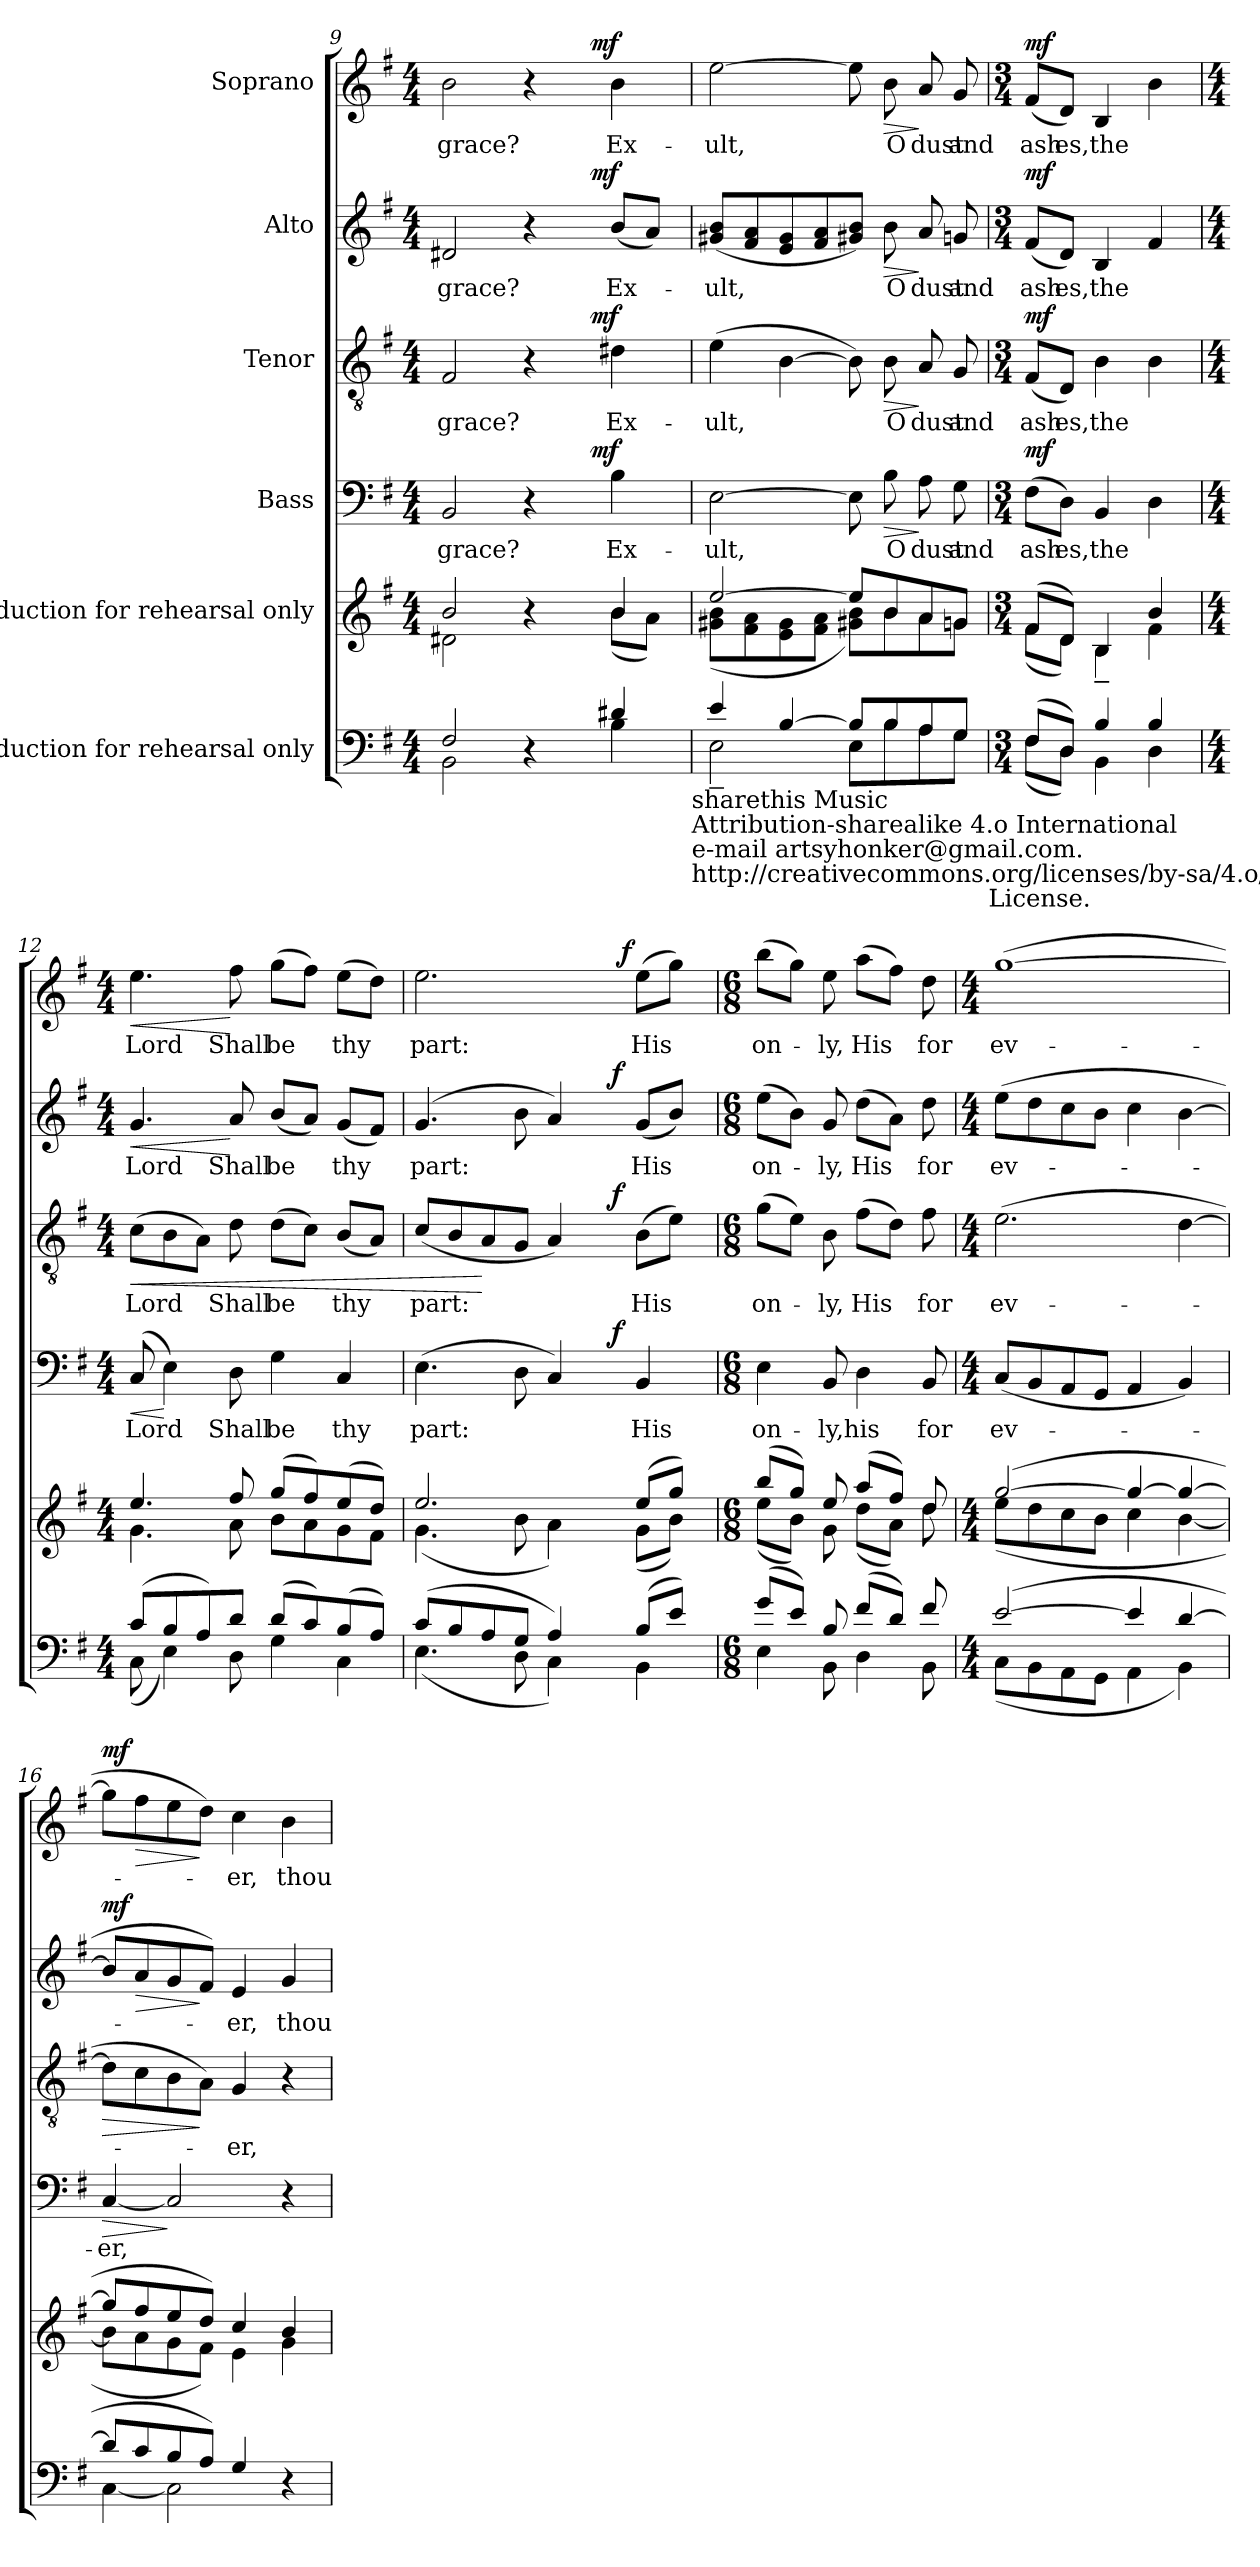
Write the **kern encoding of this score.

**kern	**kern	**kern	**text	**dynam	**kern	**text	**dynam	**kern	**text	**dynam	**kern	**text	**dynam
*part6	*part5	*part4	*part4	*part4	*part3	*part3	*part3	*part2	*part2	*part2	*part1	*part1	*part1
*staff6	*staff5	*staff4	*staff4	*staff4	*staff3	*staff3	*staff3	*staff2	*staff2	*staff2	*staff1	*staff1	*staff1
*I"Reduction  for rehearsal only	*I"Reduction  for rehearsal only	*I"Bass	*	*	*I"Tenor	*	*	*I"Alto	*	*	*I"Soprano	*	*
*clefF4	*clefG2	*clefF4	*	*	*clefGv2	*	*	*clefG2	*	*	*clefG2	*	*
*k[f#]	*k[f#]	*k[f#]	*	*	*k[f#]	*	*	*k[f#]	*	*	*k[f#]	*	*
*G:	*G:	*G:	*	*	*G:	*	*	*G:	*	*	*G:	*	*
*M4/4	*M4/4	*M4/4	*	*	*M4/4	*	*	*M4/4	*	*	*M4/4	*	*
=9	=9	=9	=9	=9	=9	=9	=9	=9	=9	=9	=9	=9	=9
*^	*^	*	*	*	*	*	*	*	*	*	*	*	*
!	!	!	!	!	!LO:LY:b:cj	!	!	!LO:LY:b:cj	!	!	!LO:LY:b:cj	!	!	!LO:LY:b:cj	!
*	*	*	*	*^	*	*	*^	*	*	*^	*	*	*^	*	*
2F#/	2BB\	2b/	2d#X\	2BB/	2ryy	grace?	.	2F#/	2ryy	grace?	.	2d#X/	2ryy	grace?	.	2b\	2ryy	grace?	.
4r	4ryy	4r	4ryy	4r	8ryy	.	.	4r	8ryy	.	.	4r	8ryy	.	.	4r	8ryy	.	.
.	.	.	.	.	16ryy	.	.	.	16ryy	.	.	.	16ryy	.	.	.	16ryy	.	.
.	.	.	.	.	64ryy	.	.	.	64ryy	.	.	.	64ryy	.	.	.	64ryy	.	.
!	!	!	!	!	!	!	!LO:DY:a	!	!	!	!LO:DY:a	!	!	!	!LO:DY:a	!	!	!	!LO:DY:a
.	.	.	.	.	4ryy	.	mf	.	4ryy	.	mf	.	4ryy	.	mf	.	4ryy	.	mf
!	!	!	!	!	!	!LO:LY:b:cj	!	!	!	!LO:LY:b:cj	!	!	!	!LO:LY:b:cj	!	!	!	!LO:LY:b:cj	!
4d#X/	4B\	4b/	(<8b\L	4B\	.	Ex-	.	4d#X\	.	Ex-	.	(<8b/L	.	Ex-	.	4b\	.	Ex-	.
.	.	.	8a\J)	.	.	.	.	.	.	.	.	8a/J)	.	.	.	.	.	.	.
.	.	.	.	.	32.ryy	.	.	.	32.ryy	.	.	.	32.ryy	.	.	.	32.ryy	.	.
!	!LO:TX:b:t=sharethis Music	!	!	!	!	!	!	!	!	!	!	!	!	!	!	!	!	!	!
!	!LO:TX:b:t=Attribution-sharealike 4.o International	!	!	!	!	!	!	!	!	!	!	!	!	!	!	!	!	!	!
!	!LO:TX:b:t=e-mail artsyhonker@gmail.com.	!	!	!	!	!	!	!	!	!	!	!	!	!	!	!	!	!	!
!	!LO:TX:b:t=http&colon;//creativecommons.org/licenses/by-sa/4.o/.	!	!	!	!	!	!	!	!	!	!	!	!	!	!	!	!	!	!
=10	=10	=10	=10	=10	=10	=10	=10	=10	=10	=10	=10	=10	=10	=10	=10	=10	=10	=10	=10
!	!	!	!	!	!	!LO:LY:b	!	!	!	!LO:LY:b	!	!	!	!LO:LY:b	!	!	!	!LO:LY:b	!
*	*	*	*	*v	*v	*	*	*	*	*	*	*v	*v	*	*	*v	*v	*	*
*	*	*	*	*	*	*	*v	*v	*	*	*	*	*	*	*	*
4e/	2E~>\	[>2ee/	(<8b\ 8g#X\L	[>2E\	-ult,	.	(>4e\	-ult,	.	(<8b/ 8g#X/L	-ult,	.	[>2ee\	-ult,	.
.	.	.	8a\ 8f#\	.	.	.	.	.	.	8a/ 8f#/	.	.	.	.	.
[>4B/	.	.	8g#\ 8e\	.	.	.	[>4B\	.	.	8g#/ 8e/	.	.	.	.	.
.	.	.	8a\ 8f#\J	.	.	.	.	.	.	8a/ 8f#/	.	.	.	.	.
8B/L]	8E\L	8ee/L]	8b\ 8g#X\L)	8E\]	.	.	8B\])	.	.	8b/ 8g#X/J)	.	.	8ee\]	.	.
!	!	!	!	!	!LO:LY:b:cj	!LO:HP:b	!	!LO:LY:b:cj	!LO:HP:b	!	!LO:LY:b:cj	!LO:HP:b	!	!LO:LY:b:cj	!LO:HP:b
8B/	8B\	8b/	8b\	8B\	O	>	8B\	O	>	8b\	O	>	8b\	O	>
!	!	!	!	!	!LO:LY:b:cj	!	!	!LO:LY:b:cj	!	!	!LO:LY:b:cj	!	!	!LO:LY:b:cj	!
8A/	8A\	8a/	8a\	8A\	dust	]	8A/	dust	]	8a/	dust	]	8a/	dust	]
!	!	!	!	!	!LO:LY:b:cj	!	!	!LO:LY:b:cj	!	!	!LO:LY:b:cj	!	!	!LO:LY:b:cj	!
8G/J	8G\J	8gn/J	8g\J	8G\	and	.	8G/	and	.	8gn/	and	.	8g/	and	.
!	!LO:TX:b:t=License.	!	!	!	!	!	!	!	!	!	!	!	!	!	!
=11	=11	=11	=11	=11	=11	=11	=11	=11	=11	=11	=11	=11	=11	=11	=11
*M3/4	*	*M3/4	*	*M3/4	*	*	*M3/4	*	*	*M3/4	*	*	*M3/4	*	*
!	!	!	!	!	!LO:LY:b	!LO:DY:a	!	!LO:LY:b	!LO:DY:a	!	!LO:LY:b	!LO:DY:a	!	!LO:LY:b	!LO:DY:a
(>8F#/L	(<8F#\L	(>8f#/L	(<8f#\L	(>8F#\L	ash-	mf	(<8F#/L	ash-	mf	(<8f#/L	ash-	mf	(<8f#/L	ash-	mf
!	!	!	!	!	!LO:LY:b:cj	!	!	!LO:LY:b:cj	!	!	!LO:LY:b:cj	!	!	!LO:LY:b:cj	!
8D/J)	8D\J)	8d/J)	8d\J)	8D\J)	-es,the	.	8D/J)	-es,the	.	8d/J)	-es,the	.	8d/J)	-es,the	.
4B/	4BB\	4B/	4B~>\	4BB/	.	.	4B\	.	.	4B/	.	.	4B/	.	.
4B/	4D\	4b/	4f#\	4D\	.	.	4B\	.	.	4f#/	.	.	4b\	.	.
!!LO:PB:g=z
=12	=12	=12	=12	=12	=12	=12	=12	=12	=12	=12	=12	=12	=12	=12	=12
*M4/4	*	*M4/4	*	*M4/4	*	*	*M4/4	*	*	*M4/4	*	*	*M4/4	*	*
!	!	!	!	!	!LO:LY:b	!LO:HP:b	!	!LO:LY:b	!LO:HP:b	!	!LO:LY:b:cj	!LO:HP:b	!	!LO:LY:b:cj	!LO:HP:b
(>8c/L	(<8C\	4.ee/	4.g\	(>8C/	Lord	<	(>8c\L	Lord	<	4.g/	Lord	<	4.ee\	Lord	<
8B/	4E\)	.	.	4E\)	.	[	8B\	.	.	.	.	.	.	.	.
8A/)	.	.	.	.	.	.	8A\J)	.	.	.	.	.	.	.	.
!	!	!	!	!	!LO:LY:b:cj	!	!	!LO:LY:b:cj	!	!	!LO:LY:b:cj	!	!	!LO:LY:b:cj	!
8d/J	8D\	8ff#/	8a\	8D\	Shall	.	8d\	Shall	.	8a/	Shall	[	8ff#\	Shall	[
!	!	!	!	!	!LO:LY:b:cj	!	!	!LO:LY:b:cj	!	!	!LO:LY:b:cj	!	!	!LO:LY:b:cj	!
(>8d/L	4G\	(>8gg/L	8b\L	4G\	be	.	(>8d\L	be	.	(<8b/L	be	.	(>8gg\L	be	.
8c/)	.	8ff#/)	8a\	.	.	.	8c\J)	.	.	8a/J)	.	.	8ff#\J)	.	.
!	!	!	!	!	!LO:LY:b:cj	!	!	!LO:LY:b	!	!	!LO:LY:b	!	!	!LO:LY:b	!
(>8B/	4C\	(>8ee/	8g\	4C/	thy	.	(<8B/L	thy	.	(<8g/L	thy	.	(>8ee\L	thy	.
8A/J)	.	8dd/J)	8f#\J	.	.	.	8A/J)	.	.	8f#/J)	.	.	8dd\J)	.	.
=13	=13	=13	=13	=13	=13	=13	=13	=13	=13	=13	=13	=13	=13	=13	=13
!	!	!	!	!	!LO:LY:b	!	!	!LO:LY:b	!	!	!LO:LY:b	!	!	!LO:LY:b:cj	!
*	*	*	*	*^	*	*	*^	*	*	*^	*	*	*^	*	*
(>8c/L	(<4.E\	2.ee/	(<4.g\	(>4.E\	2ryy	part:	.	(<8c/L	2ryy	part:	.	(>4.g/	2ryy	part:	.	2.ee\	2ryy	part:	.
8B/	.	.	.	.	.	.	.	8B/	.	.	.	.	.	.	.	.	.	.	.
8A/	.	.	.	.	.	.	.	8A/	.	.	[	.	.	.	.	.	.	.	.
8G/J	8D\	.	8b\	8D\	.	.	.	8G/J	.	.	.	8b\	.	.	.	.	.	.	.
4A/)	4C\)	.	4a\)	4C/)	8ryy	.	.	4A/)	8ryy	.	.	4a/)	8ryy	.	.	.	8..ryy	.	.
.	.	.	.	.	16ryy	.	.	.	16ryy	.	.	.	16ryy	.	.	.	.	.	.
.	.	.	.	.	64ryy	.	.	.	64ryy	.	.	.	64ryy	.	.	.	.	.	.
!	!	!	!	!	!	!	!LO:DY:a	!	!	!	!LO:DY:a	!	!	!	!LO:DY:a	!	!	!	!
.	.	.	.	.	4ryy	.	f	.	4ryy	.	f	.	4ryy	.	f	.	.	.	.
!	!	!	!	!	!	!	!	!	!	!	!	!	!	!	!	!	!	!	!LO:DY:a
.	.	.	.	.	.	.	.	.	.	.	.	.	.	.	.	.	4ryy	.	f
!	!	!	!	!	!	!LO:LY:b:cj	!	!	!	!LO:LY:b	!	!	!	!LO:LY:b	!	!	!	!LO:LY:b	!
(>8B/L	4BB\	(>8ee/L	(<8g\L	4BB/	.	His	.	(>8B\L	.	His	.	(<8g/L	.	His	.	(>8ee\L	.	His	.
8e/J)	.	8gg/J)	8b\J)	.	.	.	.	8e\J)	.	.	.	8b/J)	.	.	.	8gg\J)	.	.	.
.	.	.	.	.	32.ryy	.	.	.	32.ryy	.	.	.	32.ryy	.	.	.	.	.	.
.	.	.	.	.	.	.	.	.	.	.	.	.	.	.	.	.	32ryy	.	.
*	*	*	*	*v	*v	*	*	*	*	*	*	*v	*v	*	*	*v	*v	*	*
*	*	*	*	*	*	*	*v	*v	*	*	*	*	*	*	*	*
=14	=14	=14	=14	=14	=14	=14	=14	=14	=14	=14	=14	=14	=14	=14	=14
*M6/8	*	*M6/8	*	*M6/8	*	*	*M6/8	*	*	*M6/8	*	*	*M6/8	*	*
*	*	*	*	*^	*	*	*^	*	*	*^	*	*	*^	*	*
!	!	!	!	!	!	!LO:LY:b:cj	!	!	!	!LO:LY:b:cj	!	!	!	!LO:LY:b:cj	!	!	!	!LO:LY:b:cj	!
*	*	*	*	*v	*v	*	*	*	*	*	*	*v	*v	*	*	*v	*v	*	*
*	*	*	*	*	*	*	*v	*v	*	*	*	*	*	*	*	*
(>8g/L	4E\	(>8bb/L	(<8ee\L	4E\	on-	.	(>8g\L	on-	.	(>8ee\L	on-	.	(>8bb\L	on-	.
8e/J)	.	8gg/J)	8b\J)	.	.	.	8e\J)	.	.	8b\J)	.	.	8gg\J)	.	.
!	!	!	!	!	!LO:LY:b	!	!	!LO:LY:b:cj	!	!	!LO:LY:b:cj	!	!	!LO:LY:b:cj	!
8B/	8BB\	8ee/	8g\	8BB/	-ly,his	.	8B\	-ly,	.	8g/	-ly,	.	8ee\	-ly,	.
!	!	!	!	!	!	!	!	!LO:LY:b	!	!	!LO:LY:b	!	!	!LO:LY:b	!
(>8f#/L	4D\	(>8aa/L	(<8dd\L	4D\	.	.	(>8f#\L	His	.	(>8dd\L	His	.	(>8aa\L	His	.
8d/J)	.	8ff#/J)	8a\J)	.	.	.	8d\J)	.	.	8a\J)	.	.	8ff#\J)	.	.
!	!	!	!	!	!LO:LY:b:cj	!	!	!LO:LY:b:cj	!	!	!LO:LY:b:cj	!	!	!LO:LY:b:cj	!
8f#/	8BB\	8dd/	8dd\	8BB/	for	.	8f#\	for	.	8dd\	for	.	8dd\	for	.
=15	=15	=15	=15	=15	=15	=15	=15	=15	=15	=15	=15	=15	=15	=15	=15
*M4/4	*	*M4/4	*	*M4/4	*	*	*M4/4	*	*	*M4/4	*	*	*M4/4	*	*
!	!	!	!	!	!LO:LY:b:cj	!	!	!LO:LY:b:cj	!	!	!LO:LY:b:cj	!	!	!LO:LY:b:cj	!
(>[>2e/	(<8C\L	(>[>2gg/	(<8ee\L	(<8C/L	ev-	.	(>2.e\	ev-	.	(>8ee\L	ev-	.	(>[>1gg	ev-	.
.	8BB\	.	8dd\	8BB/	.	.	.	.	.	8dd\	.	.	.	.	.
.	8AA\	.	8cc\	8AA/	.	.	.	.	.	8cc\	.	.	.	.	.
.	8GG\J	.	8b\J	8GG/J	.	.	.	.	.	8b\J	.	.	.	.	.
4e/]	4AA\	4gg/_>	4cc\	4AA/	.	.	.	.	.	4cc\	.	.	.	.	.
[>4d/	4BB\)	4gg/_>	[<4b\	4BB/)	.	.	[>4d\	.	.	[>4b\	.	.	.	.	.
=16	=16	=16	=16	=16	=16	=16	=16	=16	=16	=16	=16	=16	=16	=16	=16
!	!	!	!	!	!LO:LY:b:cj	!LO:HP:b	!	!	!LO:HP:b	!	!	!LO:HP:b	!	!	!LO:HP:b
!	!	!	!	!	!	!	!	!	!	!	!	!LO:DY:n=1:a	!	!	!LO:DY:n=1:a
8d/L]	[<4C\	8gg/L]	8b\L]	[<4C/	-er,	>	8d\L]	.	>	8b/L]	.	> mf	8gg\L]	.	> mf
8c/	.	8ff#/	8a\	.	.	.	8c\	.	.	8a/	.	.	8ff#\	.	.
8B/	2C\]	8ee/	8g\	2C/]	.	]	8B\	.	.	8g/	.	.	8ee\	.	.
8A/J)	.	8dd/J)	8f#\J)	.	.	.	8A\J)	.	]	8f#/J)	.	]	8dd\J)	.	]
!	!	!	!	!	!	!	!	!LO:LY:b:cj	!	!	!LO:LY:b:cj	!	!	!LO:LY:b:cj	!
4G/	.	4cc/	4e\	.	.	.	4G/	-er,	.	4e/	-er,	.	4cc\	-er,	.
!	!	!	!	!	!	!	!	!	!	!	!LO:LY:b:cj	!	!	!LO:LY:b:cj	!
4r	4ryy	4b/	4g\	4r	.	.	4r	.	.	4g/	thou	.	4b\	thou	.
*v	*v	*	*	*	*	*	*	*	*	*	*	*	*	*	*
*	*v	*v	*	*	*	*	*	*	*	*	*	*	*	*
=	=	=	=	=	=	=	=	=	=	=	=	=	=
*-	*-	*-	*-	*-	*-	*-	*-	*-	*-	*-	*-	*-	*-
